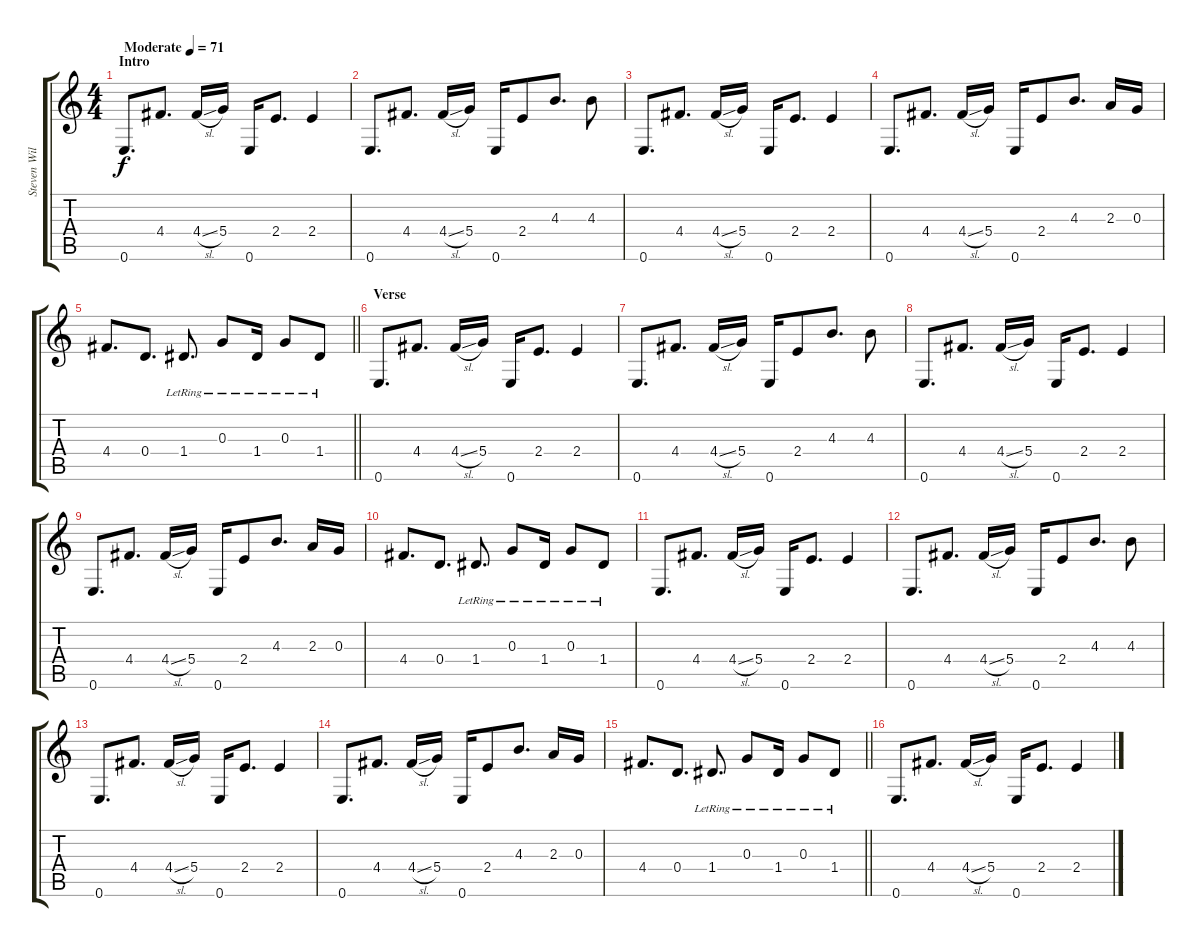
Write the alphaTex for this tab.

\track ("Steven Wilson" "Steven Wil") {instrument acousticguitarsteel}
\staff {score tabs}
\tuning (E4 B3 G3 D3 A2 E2) {hide}
\ts (4 4)
\section ("" "Intro")
\tempo (71 "Moderate")
\clef g2
\ks c
0.6.8{d dy f instrument electricguitarclean} 4.4.8{d} 4.4{sl}.16 5.4.16 0.6.16 2.4.8{d} 2.4.4 |
0.6.8{d} 4.4.8{d} 4.4{sl}.16 5.4.16 0.6.16 2.4.8 4.3.8{d} 4.3.8 |
0.6.8{d} 4.4.8{d} 4.4{sl}.16 5.4.16 0.6.16 2.4.8{d} 2.4.4 |
0.6.8{d} 4.4.8{d} 4.4{sl}.16 5.4.16 0.6.16 2.4.8 4.3.8{d} 2.3.16 0.3.16 |
\barLineRight lightlight
4.4.8{d} 0.4.8{d} 1.4{lr}.8{d} 0.3{lr}.8 1.4{lr}.16 0.3{lr}.8 1.4{lr}.8 |
\section ("" "Verse")
0.6.8{d} 4.4.8{d} 4.4{sl}.16 5.4.16 0.6.16 2.4.8{d} 2.4.4 |
0.6.8{d} 4.4.8{d} 4.4{sl}.16 5.4.16 0.6.16 2.4.8 4.3.8{d} 4.3.8 |
0.6.8{d} 4.4.8{d} 4.4{sl}.16 5.4.16 0.6.16 2.4.8{d} 2.4.4 |
0.6.8{d} 4.4.8{d} 4.4{sl}.16 5.4.16 0.6.16 2.4.8 4.3.8{d} 2.3.16 0.3.16 |
4.4.8{d} 0.4.8{d} 1.4{lr}.8{d} 0.3{lr}.8 1.4{lr}.16 0.3{lr}.8 1.4{lr}.8 |
0.6.8{d} 4.4.8{d} 4.4{sl}.16 5.4.16 0.6.16 2.4.8{d} 2.4.4 |
0.6.8{d} 4.4.8{d} 4.4{sl}.16 5.4.16 0.6.16 2.4.8 4.3.8{d} 4.3.8 |
0.6.8{d} 4.4.8{d} 4.4{sl}.16 5.4.16 0.6.16 2.4.8{d} 2.4.4 |
0.6.8{d} 4.4.8{d} 4.4{sl}.16 5.4.16 0.6.16 2.4.8 4.3.8{d} 2.3.16 0.3.16 |
\barLineRight lightlight
4.4.8{d} 0.4.8{d} 1.4{lr}.8{d} 0.3{lr}.8 1.4{lr}.16 0.3{lr}.8 1.4{lr}.8 |
0.6.8{d} 4.4.8{d} 4.4{sl}.16 5.4.16 0.6.16 2.4.8{d} 2.4.4
